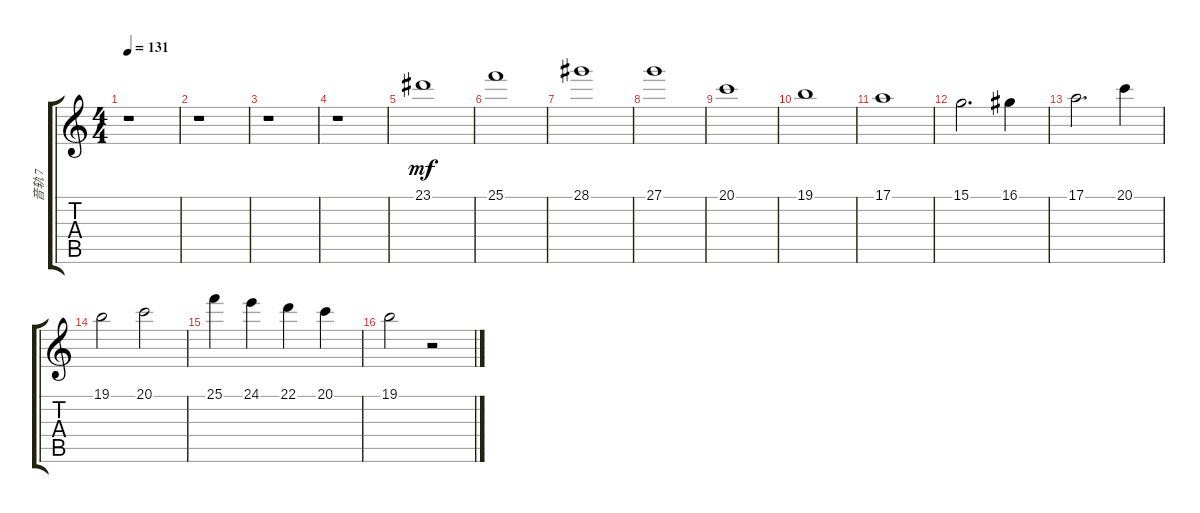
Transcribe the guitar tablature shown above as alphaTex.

\track ("音轨 7" "音轨 7") {instrument synthstrings1}
\staff {score tabs}
\tuning (E4 B3 G3 D3 A2 E2) {hide}
\ts (4 4)
\tempo 131
\clef g2
\ks c
r.1{dy f} |
r.1 |
r.1 |
r.1 |
23.1.1{dy mf} |
25.1.1 |
28.1.1 |
27.1.1 |
20.1.1 |
19.1.1 |
17.1.1 |
15.1.2{d} 16.1.4 |
17.1.2{d} 20.1.4 |
19.1.2 20.1.2 |
25.1.4 24.1.4 22.1.4 20.1.4 |
19.1.2 r.2
